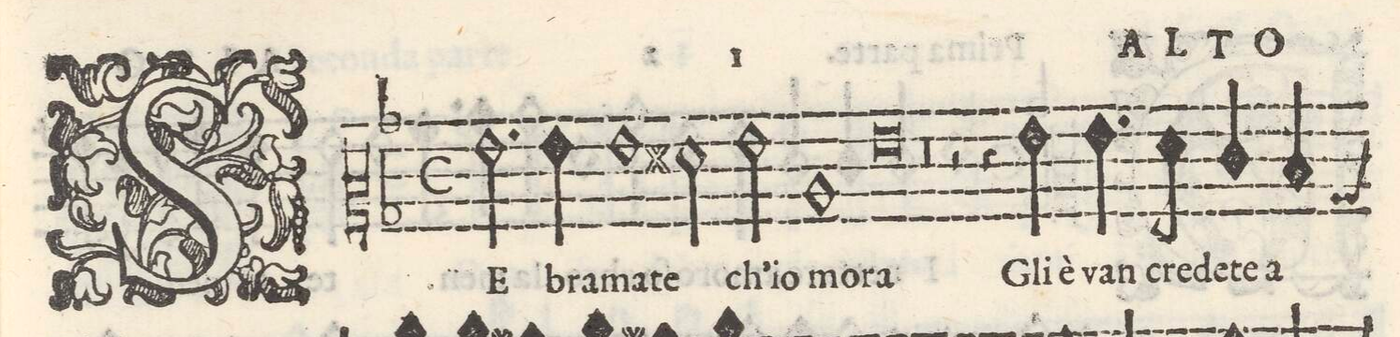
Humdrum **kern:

**kern	**text
*I"ALTO	*
*clefC2	*
*k[b-]	*
*M2/1	*
2.g\	SE
4g\	bra-
1g	-ma-
=2-	=2-
2f#X\	-te
2g\	ch'io
1c	mo-
=3-	=3-
0g	-ra
=4-	=4-
0r	.
=5-	=5-
2r	.
4r	.
4g\	Gli è
4.g\	van
8f\	cre-
4e/	-de-
4d/	te a
=6-	=6-
*-	*-
